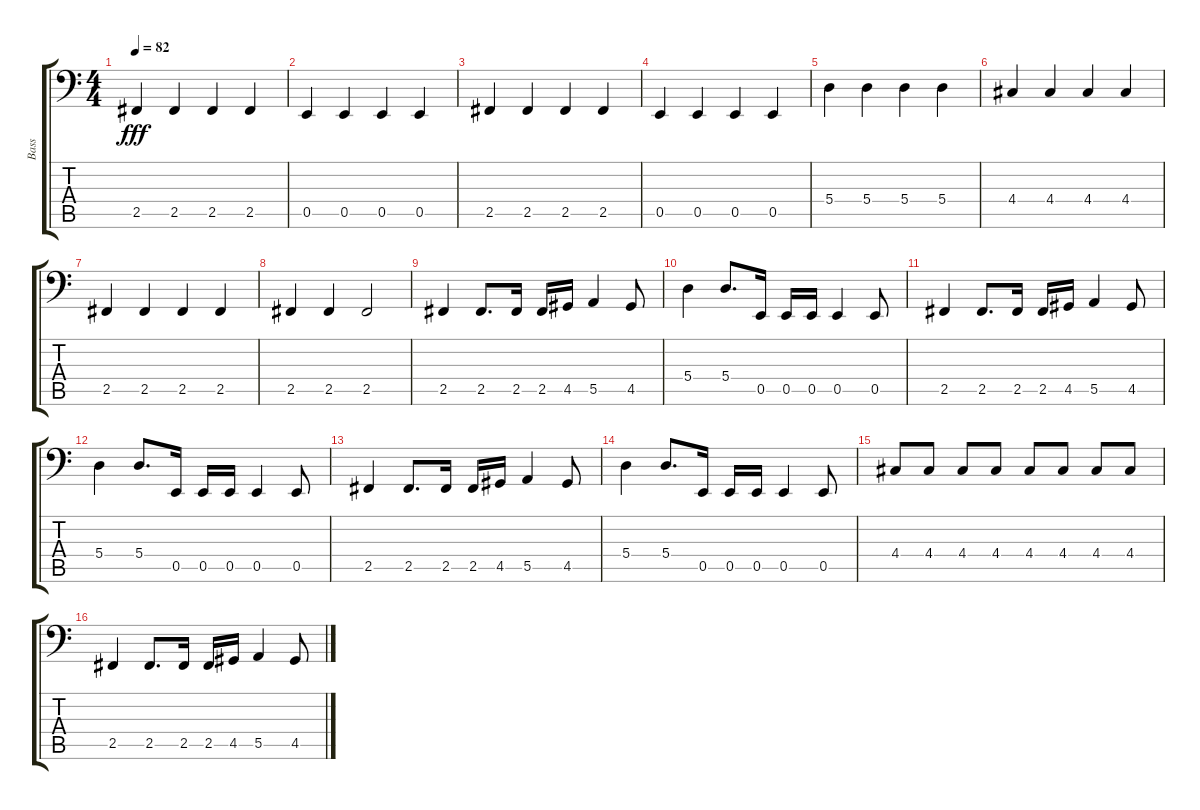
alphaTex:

\track ("Bass" "Bass") {instrument electricbassfinger}
\staff {score tabs}
\tuning (C3 G2 D2 A1 E1 B0) {hide}
\ts (4 4)
\tempo 82
\clef f4
\ks c
2.5.4{dy fff} 2.5.4 2.5.4 2.5.4 |
0.5.4 0.5.4 0.5.4 0.5.4 |
2.5.4 2.5.4 2.5.4 2.5.4 |
0.5.4 0.5.4 0.5.4 0.5.4 |
5.4.4 5.4.4 5.4.4 5.4.4 |
4.4.4 4.4.4 4.4.4 4.4.4 |
2.5.4 2.5.4 2.5.4 2.5.4 |
2.5.4 2.5.4 2.5.2 |
2.5.4 2.5.8{d} 2.5.16 2.5.16 4.5.16 5.5.4 4.5.8 |
5.4.4 5.4.8{d} 0.5.16 0.5.16 0.5.16 0.5.4 0.5.8 |
2.5.4 2.5.8{d} 2.5.16 2.5.16 4.5.16 5.5.4 4.5.8 |
5.4.4 5.4.8{d} 0.5.16 0.5.16 0.5.16 0.5.4 0.5.8 |
2.5.4 2.5.8{d} 2.5.16 2.5.16 4.5.16 5.5.4 4.5.8 |
5.4.4 5.4.8{d} 0.5.16 0.5.16 0.5.16 0.5.4 0.5.8 |
4.4.8 4.4.8 4.4.8 4.4.8 4.4.8 4.4.8 4.4.8 4.4.8 |
2.5.4 2.5.8{d} 2.5.16 2.5.16 4.5.16 5.5.4 4.5.8
